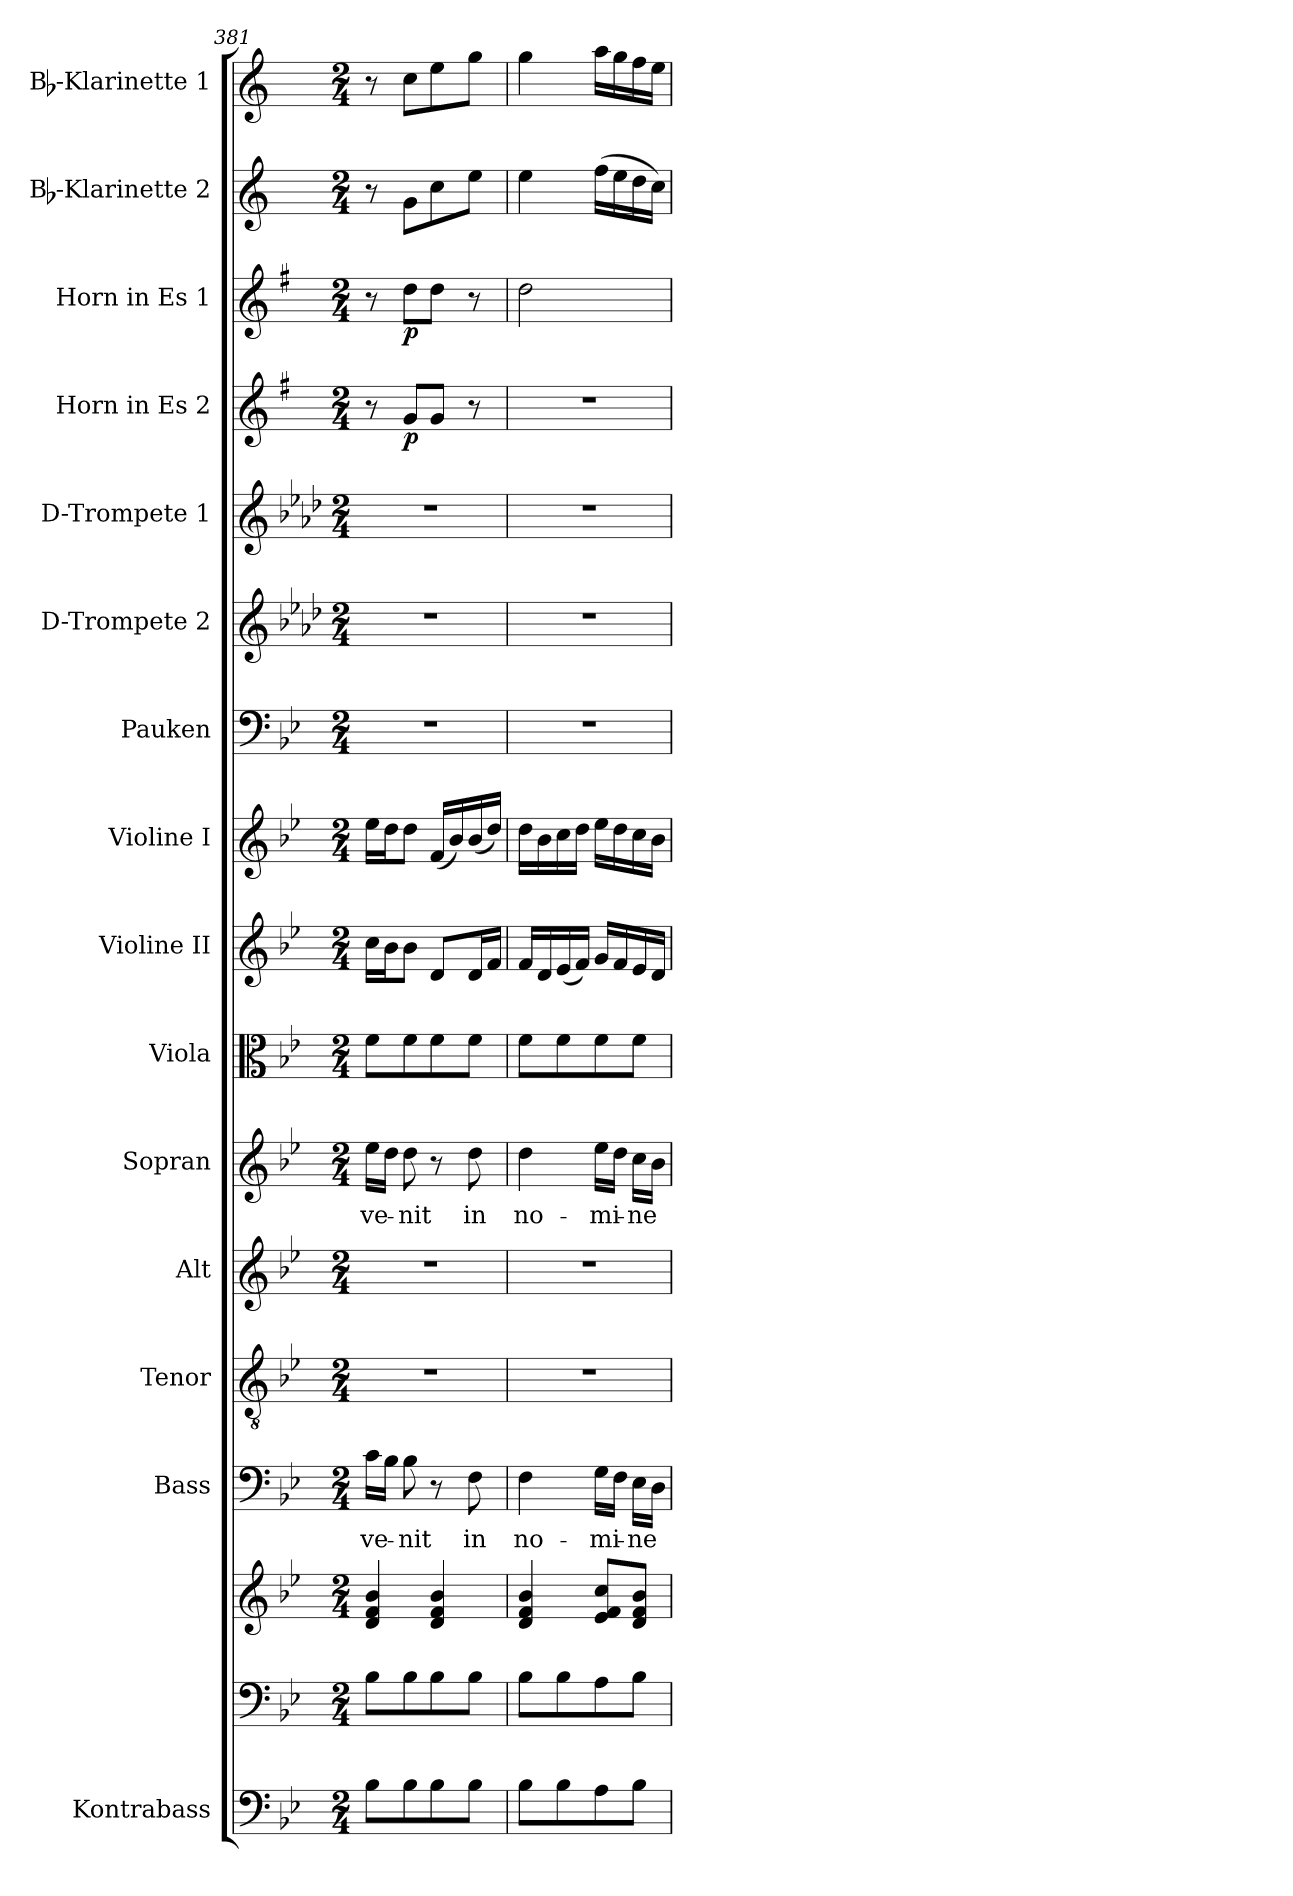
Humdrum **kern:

**kern	**kern	**kern	**kern	**text	**kern	**kern	**kern	**text	**kern	**kern	**kern	**kern	**kern	**kern	**kern	**dynam	**kern	**dynam	**kern	**kern
*part16	*part15	*part15	*part14	*part14	*part13	*part12	*part11	*part11	*part10	*part9	*part8	*part7	*part6	*part5	*part4	*part4	*part3	*part3	*part2	*part1
*staff17	*staff16	*staff15	*staff14	*staff14	*staff13	*staff12	*staff11	*staff11	*staff10	*staff9	*staff8	*staff7	*staff6	*staff5	*staff4	*staff4	*staff3	*staff3	*staff2	*staff1
*I"Kontrabass	*	*	*I"Bass	*	*I"Tenor	*I"Alt	*I"Sopran	*	*I"Viola	*I"Violine II	*I"Violine I	*I"Pauken	*I"D-Trompete 2	*I"D-Trompete 1	*I"Horn in Es 2	*	*I"Horn in Es 1	*	*I"Bb-Klarinette 2	*I"Bb-Klarinette 1
*I'Kb.	*	*	*I'B.	*	*I'T.	*I'A.	*I'S.	*	*I'Vla.	*I'Vl. II	*I'Vl. I	*I'Pk.	*I'D Trp. 2	*I'D Trp. 1	*	*	*	*	*I'Bb Kl. 2	*I'Bb Kl. 1
*clefF4	*clefF4	*clefG2	*clefF4	*	*clefGv2	*clefG2	*clefG2	*	*clefC3	*clefG2	*clefG2	*clefF4	*clefG2	*clefG2	*clefG2	*	*clefG2	*	*clefG2	*clefG2
*ITrd7c12	*	*	*	*	*	*	*	*	*	*	*	*	*ITrd-1c-2	*ITrd-1c-2	*ITrd5c9	*	*ITrd5c9	*	*ITrd1c2	*ITrd1c2
*k[b-e-]	*k[b-e-]	*k[b-e-]	*k[b-e-]	*	*k[b-e-]	*k[b-e-]	*k[b-e-]	*	*k[b-e-]	*k[b-e-]	*k[b-e-]	*k[b-e-]	*k[b-e-]	*k[b-e-]	*k[b-e-]	*	*k[b-e-]	*	*k[b-e-]	*k[b-e-]
*B-:	*B-:	*B-:	*B-:	*	*B-:	*B-:	*B-:	*	*B-:	*B-:	*B-:	*B-:	*B-:	*B-:	*B-:	*	*B-:	*	*B-:	*B-:
*M2/4	*M2/4	*M2/4	*M2/4	*	*M2/4	*M2/4	*M2/4	*	*M2/4	*M2/4	*M2/4	*M2/4	*M2/4	*M2/4	*M2/4	*	*M2/4	*	*M2/4	*M2/4
=381	=381	=381	=381	=381	=381	=381	=381	=381	=381	=381	=381	=381	=381	=381	=381	=381	=381	=381	=381	=381
!	!	!	!	!LO:LY:b	!	!	!	!LO:LY:b	!	!	!	!	!	!	!	!	!	!	!	!
8BB-\L	8B-\L	4d/ 4f/ 4b-/	16c\LL	ve-	2r	2r	16ee-\LL	ve-	8f\L	16cc\LL	16ee-\LL	2r	2r	2r	8r	.	8r	.	8r	8r
.	.	.	16B-\JJ	.	.	.	16dd\JJ	.	.	16b-\J	16dd\J	.	.	.	.	.	.	.	.	.
!	!	!	!	!LO:LY:b	!	!	!	!LO:LY:b	!	!	!	!	!	!	!	!LO:DY:b	!	!LO:DY:b	!	!
8BB-\	8B-\	.	8B-\	-nit	.	.	8dd\	-nit	8f\	8b-\J	8dd\J	.	.	.	8B-/L	p	8f\L	p	8f\L	8b-\L
8BB-\	8B-\	4d/ 4f/ 4b-/	8r	.	.	.	8r	.	8f\	8d/L	(<16f/LL	.	.	.	8B-/J	.	8f\J	.	8b-\	8dd\
.	.	.	.	.	.	.	.	.	.	.	16b-/)	.	.	.	.	.	.	.	.	.
!	!	!	!	!LO:LY:b	!	!	!	!LO:LY:b	!	!	!	!	!	!	!	!	!	!	!	!
8BB-\J	8B-\J	.	8F\	in	.	.	8dd\	in	8f\J	16d/L	(<16b-/	.	.	.	8r	.	8r	.	8dd\J	8ff\J
.	.	.	.	.	.	.	.	.	.	16f/JJ	16dd/JJ)	.	.	.	.	.	.	.	.	.
=382	=382	=382	=382	=382	=382	=382	=382	=382	=382	=382	=382	=382	=382	=382	=382	=382	=382	=382	=382	=382
!	!	!	!	!LO:LY:b	!	!	!	!LO:LY:b	!	!	!	!	!	!	!	!	!	!	!	!
8BB-\L	8B-\L	4d/ 4f/ 4b-/	4F\	no-	2r	2r	4dd\	no-	8f\L	16f/LL	16dd\LL	2r	2r	2r	2r	.	2f\	.	4dd\	4ff\
.	.	.	.	.	.	.	.	.	.	16d/	16b-\	.	.	.	.	.	.	.	.	.
8BB-\	8B-\	.	.	.	.	.	.	.	8f\	(<16e-/	16cc\	.	.	.	.	.	.	.	.	.
.	.	.	.	.	.	.	.	.	.	16f/JJ)	16dd\JJ	.	.	.	.	.	.	.	.	.
!	!	!	!	!LO:LY:b	!	!	!	!LO:LY:b	!	!	!	!	!	!	!	!	!	!	!	!
8AA\	8A\	8e-/ 8f/ 8cc/L	16G\LL	-mi-	.	.	16ee-\LL	-mi-	8f\	16g/LL	16ee-\LL	.	.	.	.	.	.	.	(>16ee-\LL	16gg\LL
.	.	.	16F\JJ	.	.	.	16dd\JJ	.	.	16f/	16dd\	.	.	.	.	.	.	.	16dd\	16ff\
!	!	!	!	!LO:LY:b	!	!	!	!LO:LY:b	!	!	!	!	!	!	!	!	!	!	!	!
8BB-\J	8B-\J	8d/ 8f/ 8b-/J	16E-\LL	-ne	.	.	16cc\LL	-ne	8f\J	16e-/	16cc\	.	.	.	.	.	.	.	16cc\	16ee-\
.	.	.	16D\JJ	.	.	.	16b-\JJ	.	.	16d/JJ	16b-\JJ	.	.	.	.	.	.	.	16b-\JJ)	16dd\JJ
=	=	=	=	=	=	=	=	=	=	=	=	=	=	=	=	=	=	=	=	=
*-	*-	*-	*-	*-	*-	*-	*-	*-	*-	*-	*-	*-	*-	*-	*-	*-	*-	*-	*-	*-
